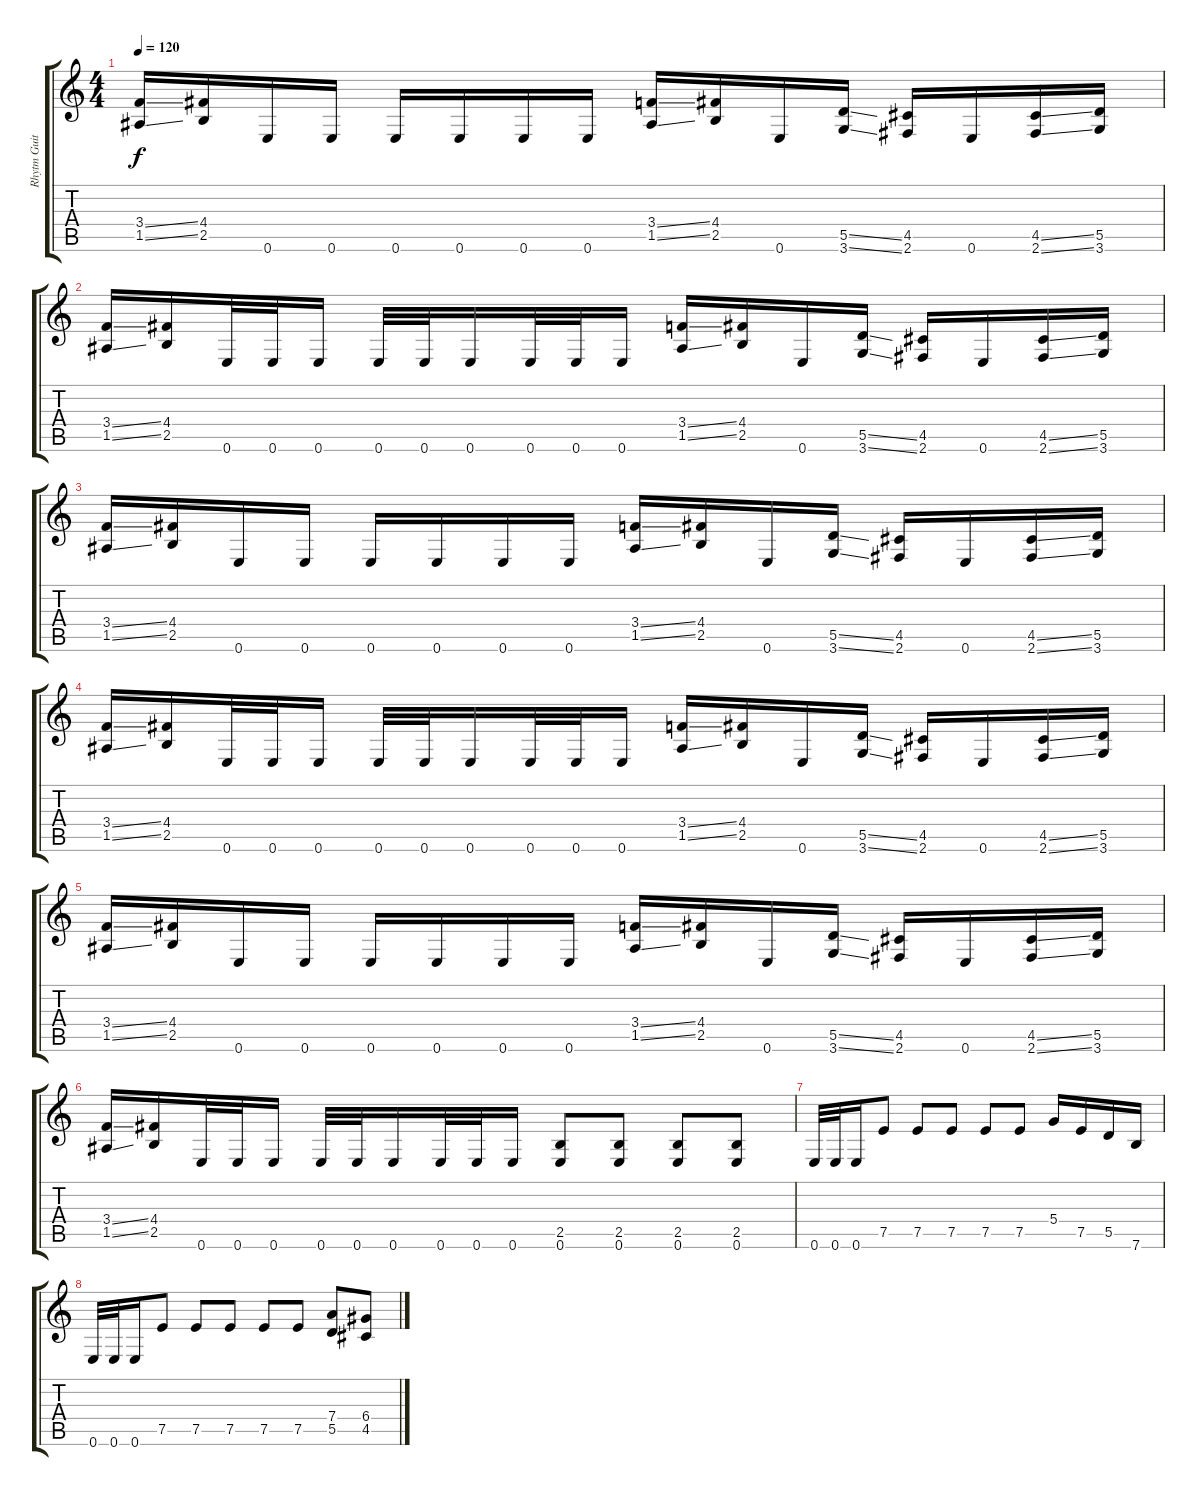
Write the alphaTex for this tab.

\track ("Rhytm Guitar" "Rhytm Guit") {instrument distortionguitar}
\staff {score tabs}
\tuning (E4 B3 G3 D3 A2 E2) {hide}
\ts (4 4)
\tempo 120
\clef g2
\ks c
(3.4{ss} 1.5{ss}).16{dy f} (4.4 2.5).16 0.6.16 0.6.16 0.6.16 0.6.16 0.6.16 0.6.16 (3.4{ss} 1.5{ss}).16 (4.4 2.5).16 0.6.16 (5.5{ss} 3.6{ss}).16 (4.5 2.6).16 0.6.16 (4.5{ss} 2.6{ss}).16 (5.5 3.6).16 |
(3.4{ss} 1.5{ss}).16 (4.4 2.5).16 0.6.32 0.6.32 0.6.16 0.6.32 0.6.32 0.6.16 0.6.32 0.6.32 0.6.16 (3.4{ss} 1.5{ss}).16 (4.4 2.5).16 0.6.16 (5.5{ss} 3.6{ss}).16 (4.5 2.6).16 0.6.16 (4.5{ss} 2.6{ss}).16 (5.5 3.6).16 |
(3.4{ss} 1.5{ss}).16 (4.4 2.5).16 0.6.16 0.6.16 0.6.16 0.6.16 0.6.16 0.6.16 (3.4{ss} 1.5{ss}).16 (4.4 2.5).16 0.6.16 (5.5{ss} 3.6{ss}).16 (4.5 2.6).16 0.6.16 (4.5{ss} 2.6{ss}).16 (5.5 3.6).16 |
(3.4{ss} 1.5{ss}).16 (4.4 2.5).16 0.6.32 0.6.32 0.6.16 0.6.32 0.6.32 0.6.16 0.6.32 0.6.32 0.6.16 (3.4{ss} 1.5{ss}).16 (4.4 2.5).16 0.6.16 (5.5{ss} 3.6{ss}).16 (4.5 2.6).16 0.6.16 (4.5{ss} 2.6{ss}).16 (5.5 3.6).16 |
(3.4{ss} 1.5{ss}).16 (4.4 2.5).16 0.6.16 0.6.16 0.6.16 0.6.16 0.6.16 0.6.16 (3.4{ss} 1.5{ss}).16 (4.4 2.5).16 0.6.16 (5.5{ss} 3.6{ss}).16 (4.5 2.6).16 0.6.16 (4.5{ss} 2.6{ss}).16 (5.5 3.6).16 |
(3.4{ss} 1.5{ss}).16 (4.4 2.5).16 0.6.32 0.6.32 0.6.16 0.6.32 0.6.32 0.6.16 0.6.32 0.6.32 0.6.16 (2.5 0.6).8 (2.5 0.6).8 (2.5 0.6).8 (2.5 0.6).8 |
0.6.32 0.6.32 0.6.16 7.5.8 7.5.8 7.5.8 7.5.8 7.5.8 5.4.16 7.5.16 5.5.16 7.6.16 |
0.6.32 0.6.32 0.6.16 7.5.8 7.5.8 7.5.8 7.5.8 7.5.8 (7.4 5.5).8 (6.4 4.5).8
